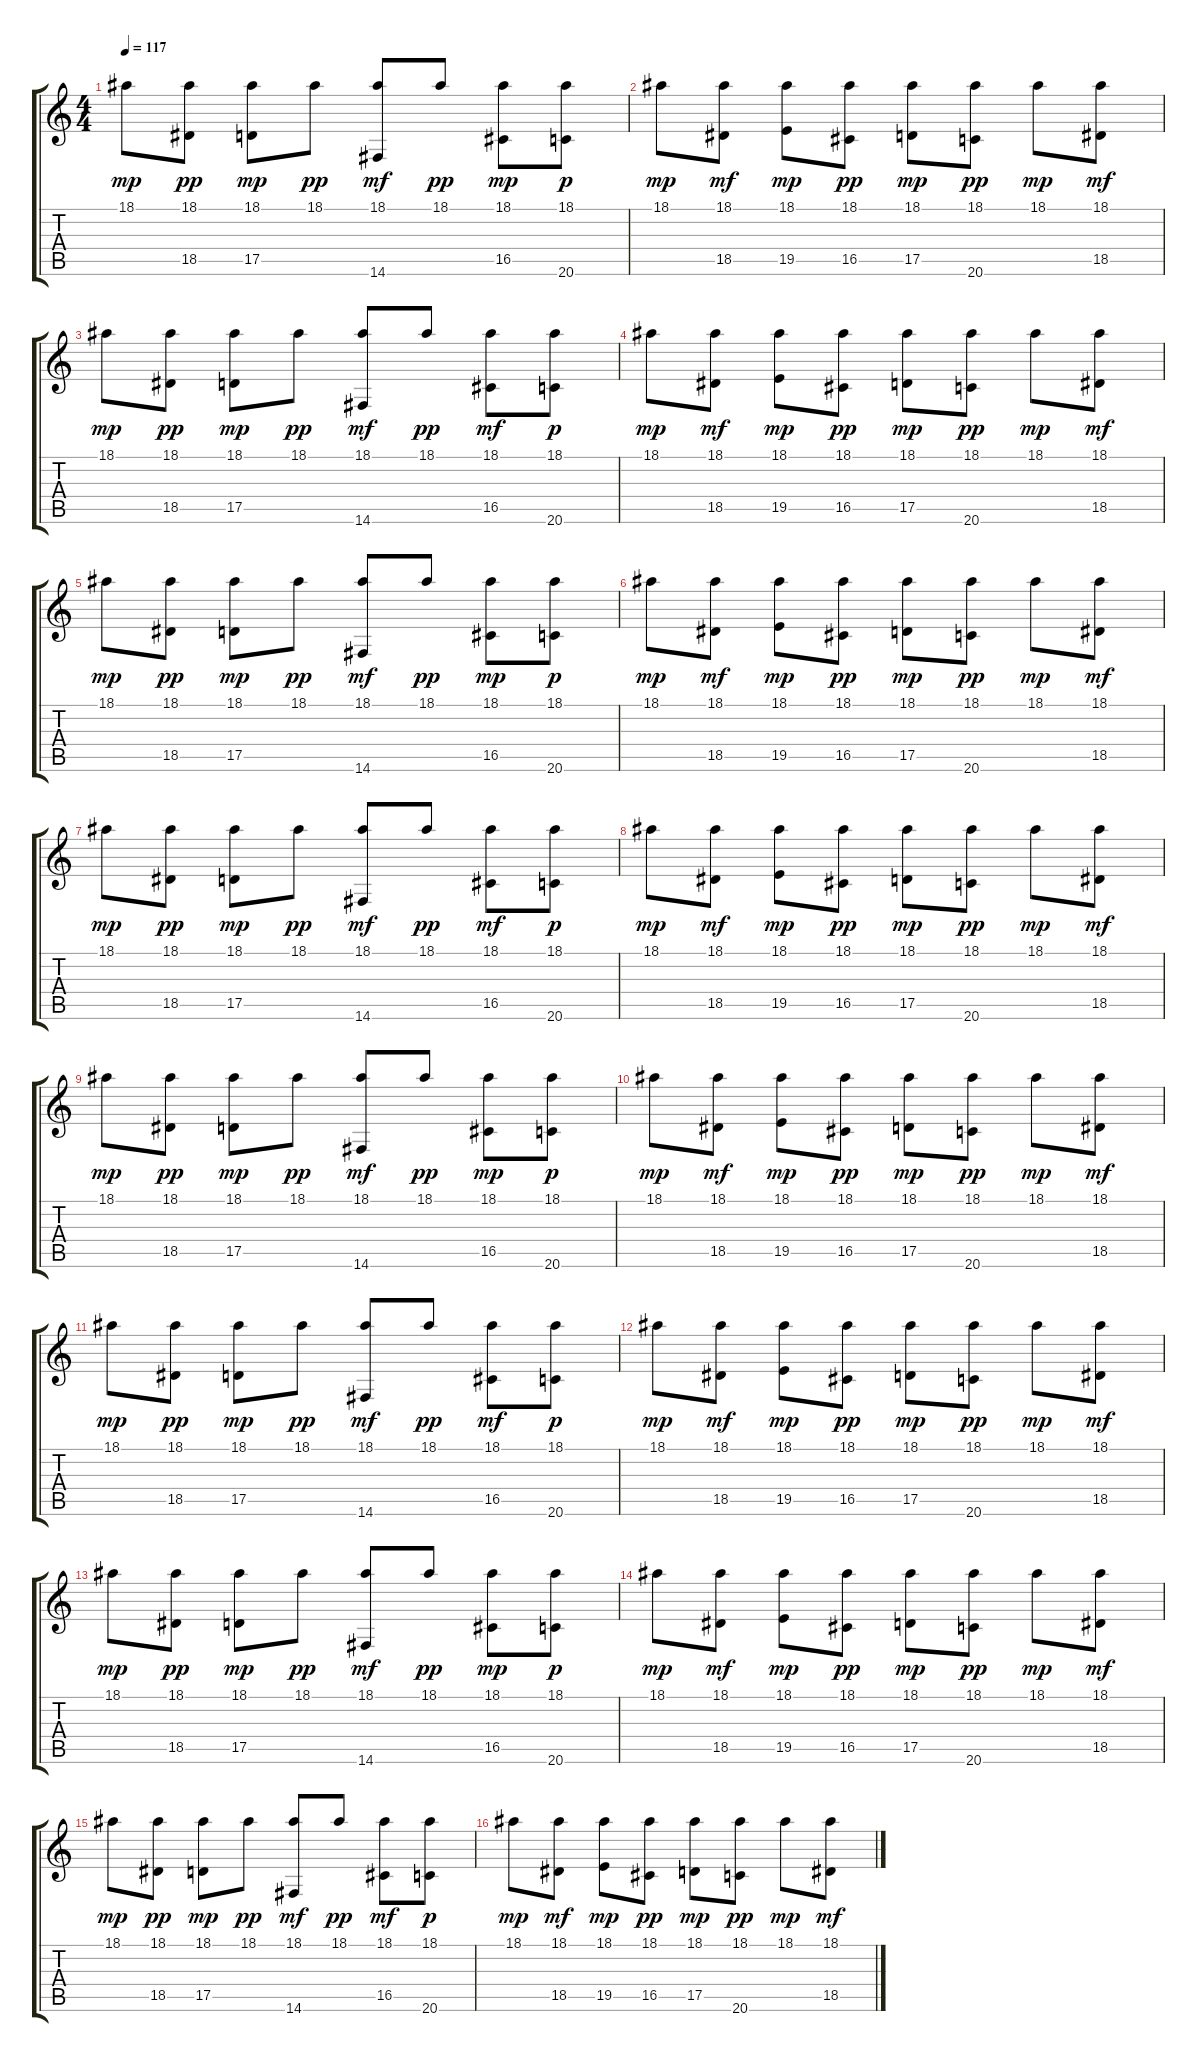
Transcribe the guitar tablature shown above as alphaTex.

\track "" {instrument acousticgrandpiano}
\staff {score tabs}
\tuning (E4 B3 G3 D3 A2 E2) {hide}
\ts (4 4)
\tempo 117
\clef g2
\ks c
18.1.8{dy mp} (18.1 18.5).8{dy pp} (18.1 17.5).8{dy mp} 18.1.8{dy pp} (18.1 14.6).8{dy mf} 18.1.8{dy pp} (18.1 16.5).8{dy mp} (18.1 20.6).8{dy p} |
18.1.8{dy mp} (18.1 18.5).8{dy mf} (18.1 19.5).8{dy mp} (18.1 16.5).8{dy pp} (18.1 17.5).8{dy mp} (18.1 20.6).8{dy pp} 18.1.8{dy mp} (18.1 18.5).8{dy mf} |
18.1.8{dy mp} (18.1 18.5).8{dy pp} (18.1 17.5).8{dy mp} 18.1.8{dy pp} (18.1 14.6).8{dy mf} 18.1.8{dy pp} (18.1 16.5).8{dy mf} (18.1 20.6).8{dy p} |
18.1.8{dy mp} (18.1 18.5).8{dy mf} (18.1 19.5).8{dy mp} (18.1 16.5).8{dy pp} (18.1 17.5).8{dy mp} (18.1 20.6).8{dy pp} 18.1.8{dy mp} (18.1 18.5).8{dy mf} |
18.1.8{dy mp} (18.1 18.5).8{dy pp} (18.1 17.5).8{dy mp} 18.1.8{dy pp} (18.1 14.6).8{dy mf} 18.1.8{dy pp} (18.1 16.5).8{dy mp} (18.1 20.6).8{dy p} |
18.1.8{dy mp} (18.1 18.5).8{dy mf} (18.1 19.5).8{dy mp} (18.1 16.5).8{dy pp} (18.1 17.5).8{dy mp} (18.1 20.6).8{dy pp} 18.1.8{dy mp} (18.1 18.5).8{dy mf} |
18.1.8{dy mp} (18.1 18.5).8{dy pp} (18.1 17.5).8{dy mp} 18.1.8{dy pp} (18.1 14.6).8{dy mf} 18.1.8{dy pp} (18.1 16.5).8{dy mf} (18.1 20.6).8{dy p} |
18.1.8{dy mp} (18.1 18.5).8{dy mf} (18.1 19.5).8{dy mp} (18.1 16.5).8{dy pp} (18.1 17.5).8{dy mp} (18.1 20.6).8{dy pp} 18.1.8{dy mp} (18.1 18.5).8{dy mf} |
18.1.8{dy mp} (18.1 18.5).8{dy pp} (18.1 17.5).8{dy mp} 18.1.8{dy pp} (18.1 14.6).8{dy mf} 18.1.8{dy pp} (18.1 16.5).8{dy mp} (18.1 20.6).8{dy p} |
18.1.8{dy mp} (18.1 18.5).8{dy mf} (18.1 19.5).8{dy mp} (18.1 16.5).8{dy pp} (18.1 17.5).8{dy mp} (18.1 20.6).8{dy pp} 18.1.8{dy mp} (18.1 18.5).8{dy mf} |
18.1.8{dy mp} (18.1 18.5).8{dy pp} (18.1 17.5).8{dy mp} 18.1.8{dy pp} (18.1 14.6).8{dy mf} 18.1.8{dy pp} (18.1 16.5).8{dy mf} (18.1 20.6).8{dy p} |
18.1.8{dy mp} (18.1 18.5).8{dy mf} (18.1 19.5).8{dy mp} (18.1 16.5).8{dy pp} (18.1 17.5).8{dy mp} (18.1 20.6).8{dy pp} 18.1.8{dy mp} (18.1 18.5).8{dy mf} |
18.1.8{dy mp} (18.1 18.5).8{dy pp} (18.1 17.5).8{dy mp} 18.1.8{dy pp} (18.1 14.6).8{dy mf} 18.1.8{dy pp} (18.1 16.5).8{dy mp} (18.1 20.6).8{dy p} |
18.1.8{dy mp} (18.1 18.5).8{dy mf} (18.1 19.5).8{dy mp} (18.1 16.5).8{dy pp} (18.1 17.5).8{dy mp} (18.1 20.6).8{dy pp} 18.1.8{dy mp} (18.1 18.5).8{dy mf} |
18.1.8{dy mp} (18.1 18.5).8{dy pp} (18.1 17.5).8{dy mp} 18.1.8{dy pp} (18.1 14.6).8{dy mf} 18.1.8{dy pp} (18.1 16.5).8{dy mf} (18.1 20.6).8{dy p} |
18.1.8{dy mp} (18.1 18.5).8{dy mf} (18.1 19.5).8{dy mp} (18.1 16.5).8{dy pp} (18.1 17.5).8{dy mp} (18.1 20.6).8{dy pp} 18.1.8{dy mp} (18.1 18.5).8{dy mf}
